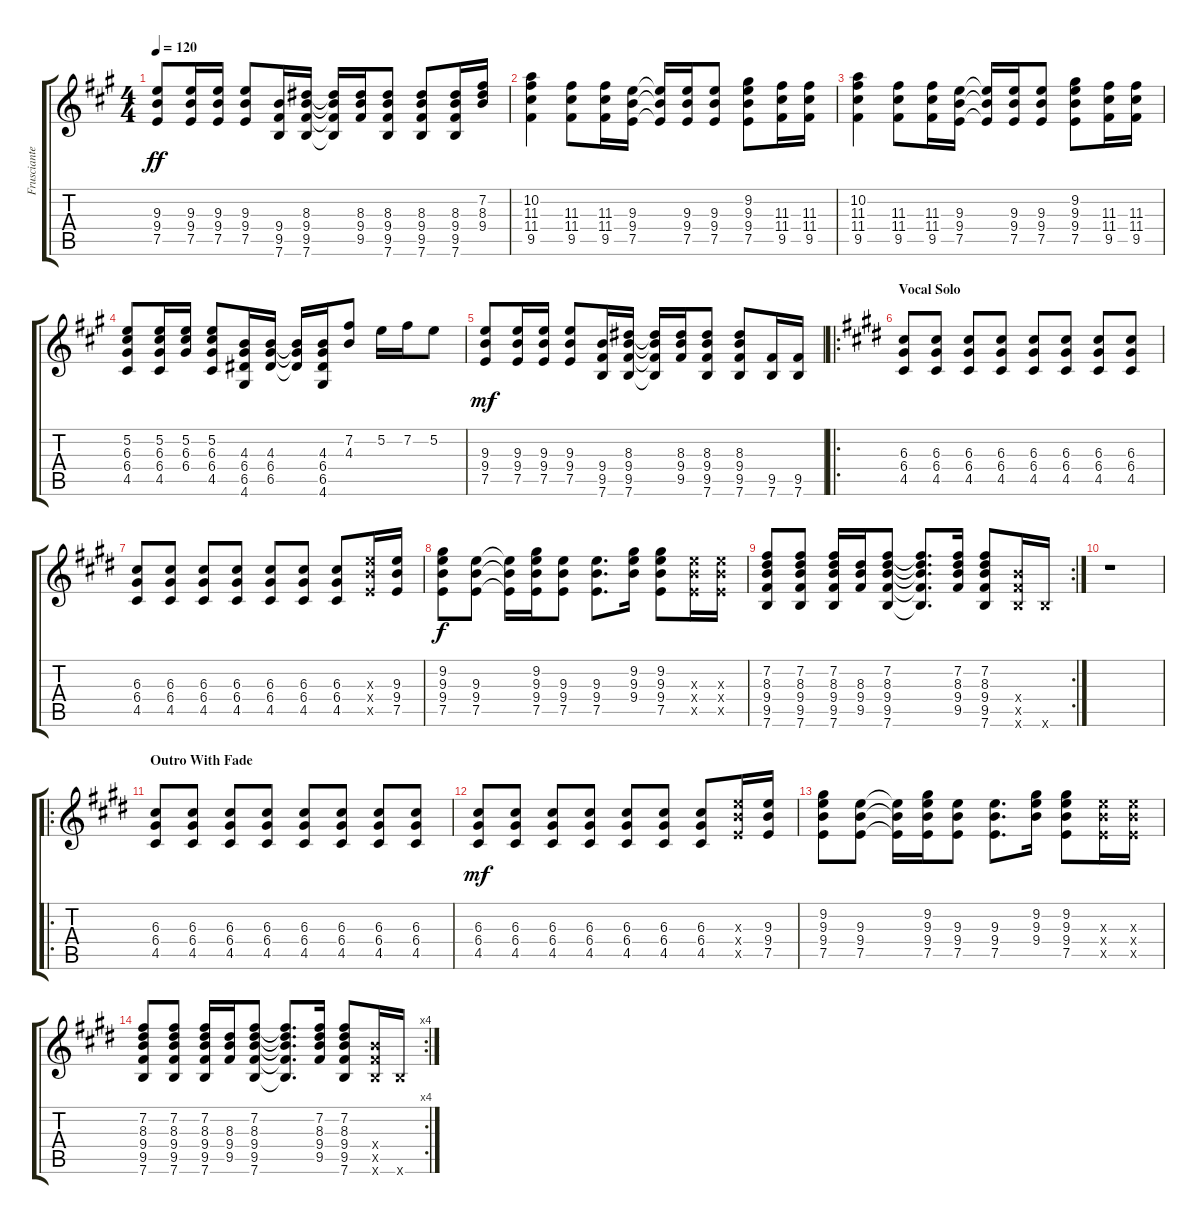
\track ("Frusciante Distortion Left" "Frusciante") {instrument distortionguitar}
\staff {score tabs}
\tuning (E4 B3 G3 D3 A2 E2) {hide}
\ts (4 4)
\tempo 120
\clef g2
\ks a
(9.3 9.4 7.5).8{dy ff} (9.3 9.4 7.5).16 (9.3 9.4 7.5).16 (9.3 9.4 7.5).8 (9.4 9.5 7.6).16 (8.3 9.4 9.5 7.6).16 (8.3{t} 9.4{t} 9.5{t} 7.6{t}).16 (8.3 9.4 9.5).16 (8.3 9.4 9.5 7.6).8 (8.3 9.4 9.5 7.6).8 (8.3 9.4 9.5 7.6).16 (7.2 8.3 9.4).16 |
(10.2 11.3 11.4 9.5).4 (11.3 11.4 9.5).8 (11.3 11.4 9.5).16 (9.3 9.4 7.5).16 (9.3{t} 9.4{t} 7.5{t}).16 (9.3 9.4 7.5).16 (9.3 9.4 7.5).8 (9.2 9.3 9.4 7.5).8 (11.3 11.4 9.5).16 (11.3 11.4 9.5).16 |
(10.2 11.3 11.4 9.5).4 (11.3 11.4 9.5).8 (11.3 11.4 9.5).16 (9.3 9.4 7.5).16 (9.3{t} 9.4{t} 7.5{t}).16 (9.3 9.4 7.5).16 (9.3 9.4 7.5).8 (9.2 9.3 9.4 7.5).8 (11.3 11.4 9.5).16 (11.3 11.4 9.5).16 |
(5.2 6.3 6.4 4.5).8 (5.2 6.3 6.4 4.5).16 (5.2 6.3 6.4).16 (5.2 6.3 6.4 4.5).8 (4.3 6.4 6.5 4.6).16 (4.3 6.4 6.5).16 (4.3{t} 6.4{t} 6.5{t}).16 (4.3 6.4 6.5 4.6).16 (7.2 4.3).8 5.2.16 7.2.16 5.2.8 |
(9.3 9.4 7.5).8{dy mf} (9.3 9.4 7.5).16 (9.3 9.4 7.5).16 (9.3 9.4 7.5).8 (9.4 9.5 7.6).16 (8.3 9.4 9.5 7.6).16 (8.3{t} 9.4{t} 9.5{t} 7.6{t}).16 (8.3 9.4 9.5).16 (8.3 9.4 9.5 7.6).8 (8.3 9.4 9.5 7.6).8 (9.5 7.6).16 (9.5 7.6).16 |
\ro
\section ("" "Vocal Solo")
\ks e
(6.3 6.4 4.5).8 (6.3 6.4 4.5).8 (6.3 6.4 4.5).8 (6.3 6.4 4.5).8 (6.3 6.4 4.5).8 (6.3 6.4 4.5).8 (6.3 6.4 4.5).8 (6.3 6.4 4.5).8 |
\ks c#minor
(6.3 6.4 4.5).8 (6.3 6.4 4.5).8 (6.3 6.4 4.5).8 (6.3 6.4 4.5).8 (6.3 6.4 4.5).8 (6.3 6.4 4.5).8 (6.3 6.4 4.5).8 (9.3{x} 9.4{x} 7.5{x}).16 (9.3 9.4 7.5).16 |
\ks e
(9.2 9.3 9.4 7.5).8{dy f} (9.3 9.4 7.5).8 (9.3{t} 9.4{t} 7.5{t}).16 (9.2 9.3 9.4 7.5).16 (9.3 9.4 7.5).8 (9.3 9.4 7.5).8{d} (9.2 9.3 9.4).16 (9.2 9.3 9.4 7.5).8 (9.3{x} 9.4{x} 7.5{x}).16 (9.3{x} 9.4{x} 7.5{x}).16 |
\rc 2
\ks c#minor
(7.2 8.3 9.4 9.5 7.6).8 (7.2 8.3 9.4 9.5 7.6).8 (7.2 8.3 9.4 9.5 7.6).16 (8.3 9.4 9.5).16 (7.2 8.3 9.4 9.5 7.6).8 (7.2{t} 8.3{t} 9.4{t} 9.5{t} 7.6{t}).8{d} (7.2 8.3 9.4 9.5).16 (7.2 8.3 9.4 9.5 7.6).8 (9.4{x} 9.5{x} 7.6{x}).16 7.6{x}.16 |
r.1 |
\ro
\section ("" "Outro With Fade")
(6.3 6.4 4.5).8 (6.3 6.4 4.5).8 (6.3 6.4 4.5).8 (6.3 6.4 4.5).8 (6.3 6.4 4.5).8 (6.3 6.4 4.5).8 (6.3 6.4 4.5).8 (6.3 6.4 4.5).8 |
\ks e
(6.3 6.4 4.5).8{dy mf} (6.3 6.4 4.5).8 (6.3 6.4 4.5).8 (6.3 6.4 4.5).8 (6.3 6.4 4.5).8 (6.3 6.4 4.5).8 (6.3 6.4 4.5).8 (9.3{x} 9.4{x} 7.5{x}).16 (9.3 9.4 7.5).16 |
\ks c#minor
(9.2 9.3 9.4 7.5).8 (9.3 9.4 7.5).8 (9.3{t} 9.4{t} 7.5{t}).16 (9.2 9.3 9.4 7.5).16 (9.3 9.4 7.5).8 (9.3 9.4 7.5).8{d} (9.2 9.3 9.4).16 (9.2 9.3 9.4 7.5).8 (9.3{x} 9.4{x} 7.5{x}).16 (9.3{x} 9.4{x} 7.5{x}).16 |
\rc 4
(7.2 8.3 9.4 9.5 7.6).8 (7.2 8.3 9.4 9.5 7.6).8 (7.2 8.3 9.4 9.5 7.6).16 (8.3 9.4 9.5).16 (7.2 8.3 9.4 9.5 7.6).8 (7.2{t} 8.3{t} 9.4{t} 9.5{t} 7.6{t}).8{d} (7.2 8.3 9.4 9.5).16 (7.2 8.3 9.4 9.5 7.6).8 (9.4{x} 9.5{x} 7.6{x}).16 7.6{x}.16
